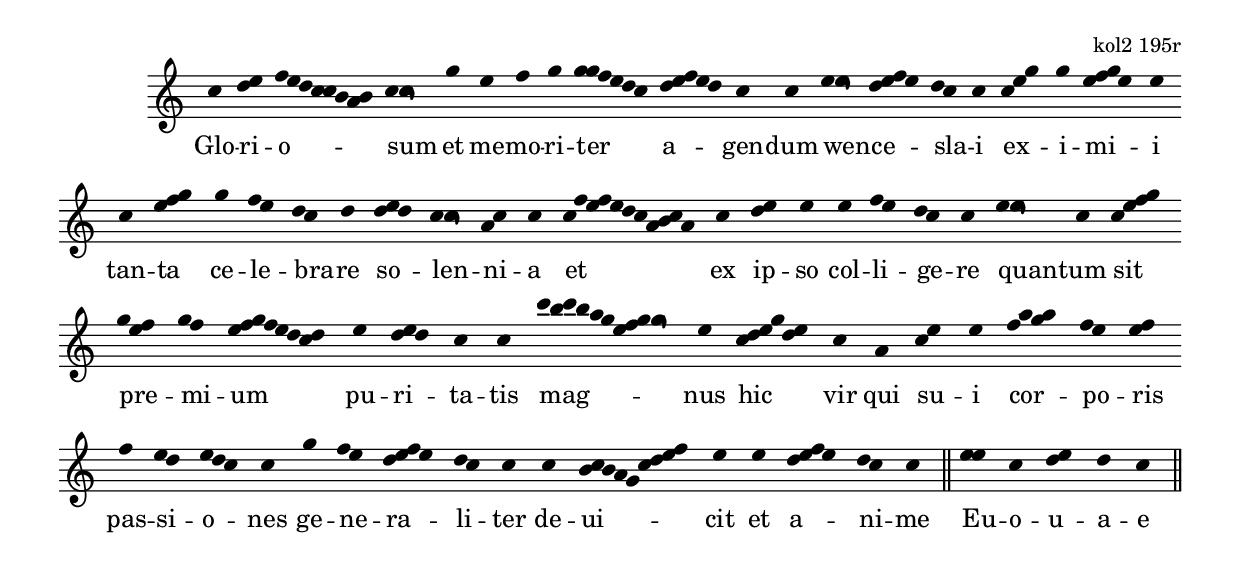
\version "2.19.32"

\include "../lib/synopsis.ily"

\score {
  \transpose c c' {
    \plainchant
    c' \melisma { d' e' } \melisma { f' e' d' c' c' b a b } \melisma { c' \strophicus c' } \bar "" g' \bar "" e' f' g' \melisma { g' g' f' e' d' c' } \bar "" \melisma { d' e' f' e' d' } c' c' \bar "" \melisma { e' \strophicus e' } \melisma { d' e' f' e' } \melisma { d' c' } c' \bar "" \melisma { c' e' g' } g' \melisma { e' f' g' e' } e' \bar "" c' \melisma { e' f' g' } \bar "" g' \melisma { f' e' } \melisma { d' c' } d' \bar "" \melisma { d' e' d' } \melisma { c' \strophicus c' } \melisma { a c' } c' \bar "" \melisma { c' f' e' f' e' d' c' a b c' a } \bar "" c' \bar "" \melisma { d' e' } e' \bar "" e' \melisma { f' e' } \melisma { d' c' } c' \bar "" \melisma { e' \strophicus e' } c' \bar "" \melisma { c' e' f' g' } \bar "" \melisma { g' e' f' } \melisma { g' f' } \melisma { e' f' g' f' e' d' c' d' } \bar "" e' \bar "" \melisma { d' e' d' } c' c' \bar "" \melisma { c'' b' c'' b' a' g' e' f' g' \strophicus g' } e' \bar "" \melisma { c' d' e' g' d' e' } \bar "" c' \bar "" a \bar "" \melisma { c' e' } e' \bar "" \melisma { f' a' g' a' } \melisma { f' e' } \melisma { e' f' } \bar "" f' \melisma { e' d' } \melisma { e' d' c' } c' \bar "" g' \melisma { f' e' } \melisma { d' e' f' e' } \melisma { d' c' } c' \bar "" c' \melisma { b c' b a g c' d' e' f' } e' \bar "" e' \bar "" \melisma { d' e' f' e' } \melisma { d' c' } c' \bar "||" \melisma { e' e' } c' \melisma { d' e' } d' c' \bar "||"
  }
  \addlyrics {
    Glo -- ri -- o -- sum et me -- mo -- ri -- ter a -- gen -- dum wen -- ce -- sla -- i ex -- i -- mi -- i tan -- ta ce -- le -- bra -- re so -- len -- ni -- a et ex ip -- so col -- li -- ge -- re quan -- tum sit pre -- mi -- um pu --  ri -- ta -- tis mag -- nus hic vir qui su -- i cor -- po -- ris pas -- si -- o -- nes ge -- ne -- ra -- li -- ter de -- ui -- cit et a -- ni -- me Eu -- o -- u -- a -- e
  }
  \header {
    fontes = "kol2 195r"
  }
}
